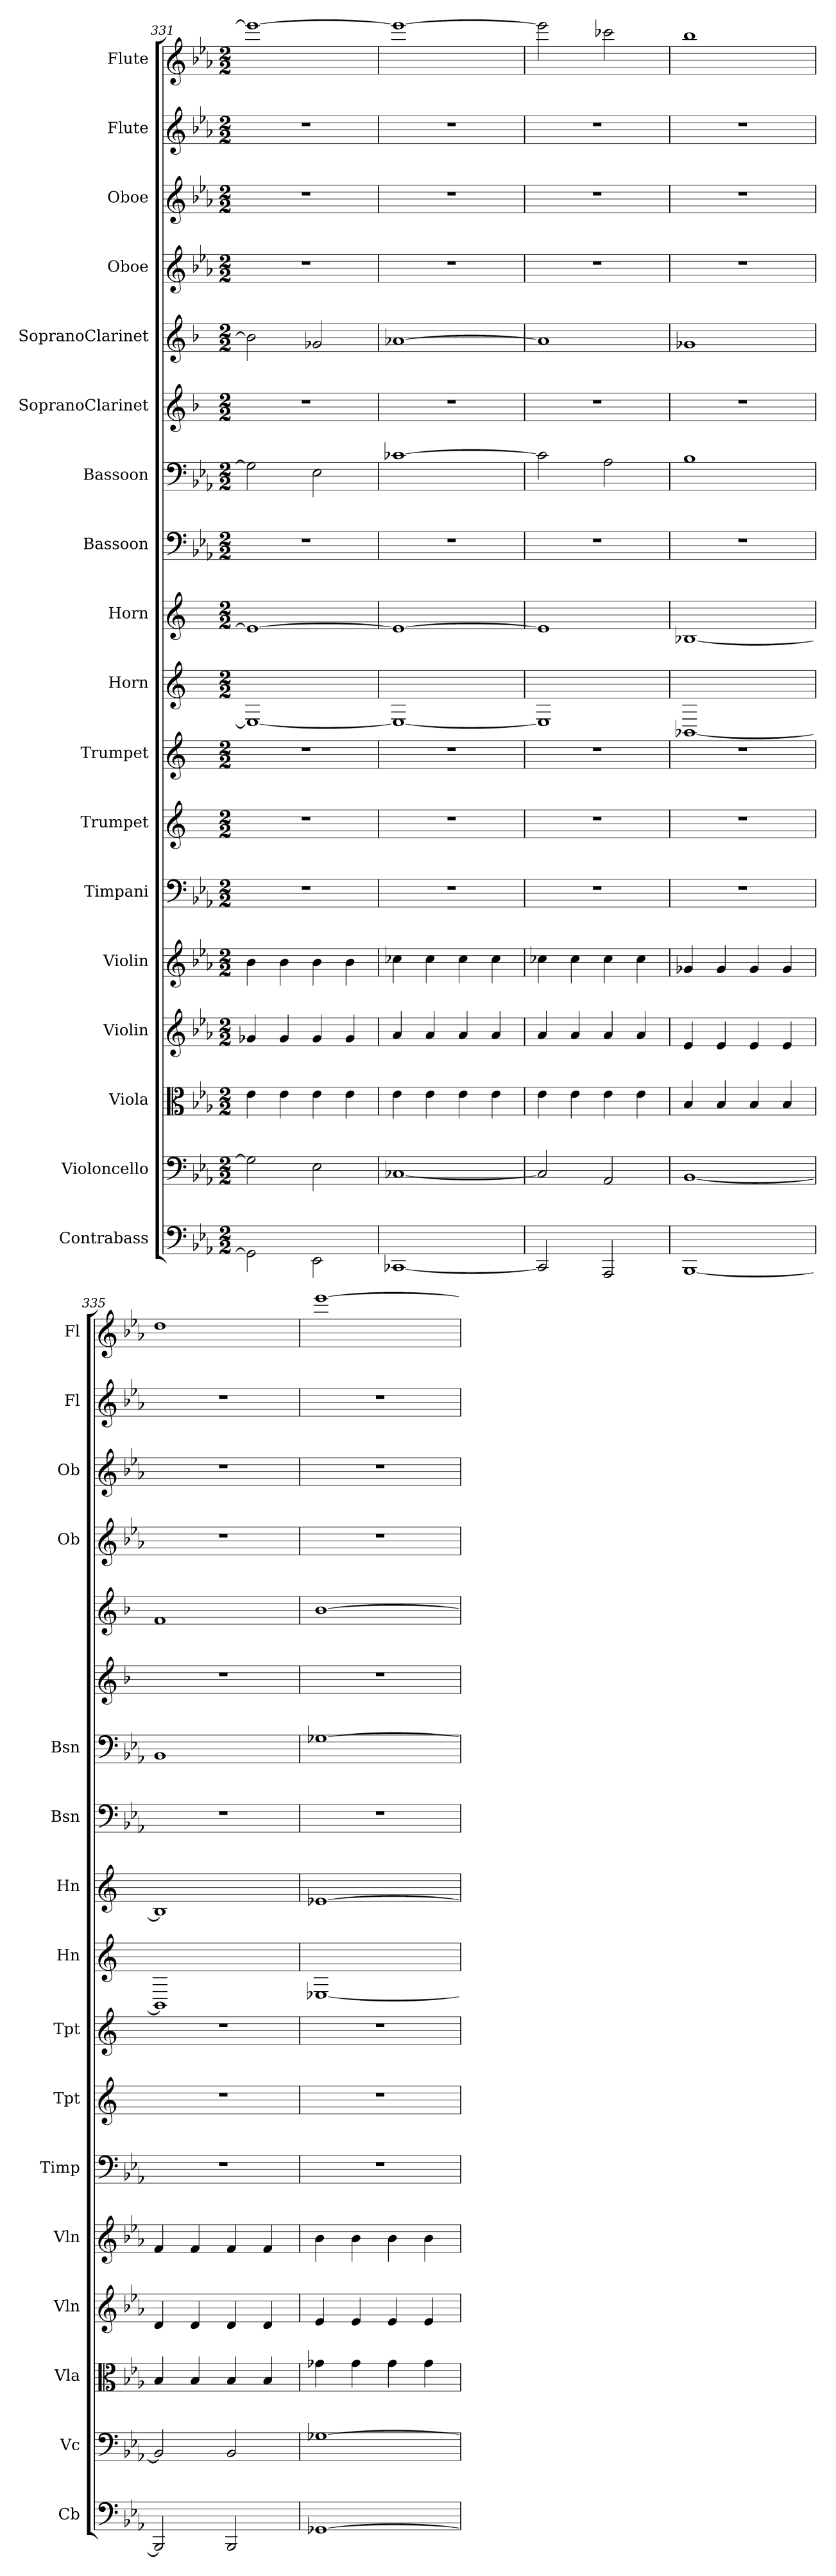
**kern	**kern	**kern	**kern	**kern	**kern	**kern	**kern	**kern	**kern	**kern	**kern	**kern	**kern	**kern	**kern	**kern	**kern
*part18	*part17	*part16	*part15	*part14	*part13	*part12	*part11	*part10	*part9	*part8	*part7	*part6	*part5	*part4	*part3	*part2	*part1
*staff18	*staff17	*staff16	*staff15	*staff14	*staff13	*staff12	*staff11	*staff10	*staff9	*staff8	*staff7	*staff6	*staff5	*staff4	*staff3	*staff2	*staff1
*I"Contrabass	*I"Violoncello	*I"Viola	*I"Violin	*I"Violin	*I"Timpani	*I"Trumpet	*I"Trumpet	*I"Horn	*I"Horn	*I"Bassoon	*I"Bassoon	*I"SopranoClarinet	*I"SopranoClarinet	*I"Oboe	*I"Oboe	*I"Flute	*I"Flute
*I'Cb	*I'Vc	*I'Vla	*I'Vln	*I'Vln	*I'Timp	*I'Tpt	*I'Tpt	*I'Hn	*I'Hn	*I'Bsn	*I'Bsn	*	*	*I'Ob	*I'Ob	*I'Fl	*I'Fl
*clefF4	*clefF4	*clefC3	*clefG2	*clefG2	*clefF4	*clefG2	*clefG2	*clefG2	*clefG2	*clefF4	*clefF4	*clefG2	*clefG2	*clefG2	*clefG2	*clefG2	*clefG2
*k[b-e-a-]	*k[b-e-a-]	*k[b-e-a-]	*k[b-e-a-]	*k[b-e-a-]	*k[b-e-a-]	*k[]	*k[]	*k[]	*k[]	*k[b-e-a-]	*k[b-e-a-]	*k[b-]	*k[b-]	*k[b-e-a-]	*k[b-e-a-]	*k[b-e-a-]	*k[b-e-a-]
*M2/2	*M2/2	*M2/2	*M2/2	*M2/2	*M2/2	*M2/2	*M2/2	*M2/2	*M2/2	*M2/2	*M2/2	*M2/2	*M2/2	*M2/2	*M2/2	*M2/2	*M2/2
=331	=331	=331	=331	=331	=331	=331	=331	=331	=331	=331	=331	=331	=331	=331	=331	=331	=331
2GG-\]	2G-\]	4e-\	4g-X/	4b-\	1r	1r	1r	1E-/_	1e-\_	1r	2G-\]	1r	2b-\]	1r	1r	1r	1eee-\_
.	.	4e-\	4g-/	4b-\	.	.	.	.	.	.	.	.	.	.	.	.	.
2EE-\	2E-\	4e-\	4g-/	4b-\	.	.	.	.	.	.	2E-\	.	2g-X/	.	.	.	.
.	.	4e-\	4g-/	4b-\	.	.	.	.	.	.	.	.	.	.	.	.	.
=332	=332	=332	=332	=332	=332	=332	=332	=332	=332	=332	=332	=332	=332	=332	=332	=332	=332
[1CC-X/	[1C-X/	4e-\	4a-/	4cc-X\	1r	1r	1r	1E-/_	1e-\_	1r	[1c-X\	1r	[1a-X\	1r	1r	1r	1eee-\_
.	.	4e-\	4a-/	4cc-\	.	.	.	.	.	.	.	.	.	.	.	.	.
.	.	4e-\	4a-/	4cc-\	.	.	.	.	.	.	.	.	.	.	.	.	.
.	.	4e-\	4a-/	4cc-\	.	.	.	.	.	.	.	.	.	.	.	.	.
=333	=333	=333	=333	=333	=333	=333	=333	=333	=333	=333	=333	=333	=333	=333	=333	=333	=333
2CC-/]	2C-/]	4e-\	4a-/	4cc-X\	1r	1r	1r	1E-/]	1e-\]	1r	2c-\]	1r	1a-\]	1r	1r	1r	2eee-\]
.	.	4e-\	4a-/	4cc-\	.	.	.	.	.	.	.	.	.	.	.	.	.
2AAA-/	2AA-/	4e-\	4a-/	4cc-\	.	.	.	.	.	.	2A-\	.	.	.	.	.	2ccc-X\
.	.	4e-\	4a-/	4cc-\	.	.	.	.	.	.	.	.	.	.	.	.	.
=334	=334	=334	=334	=334	=334	=334	=334	=334	=334	=334	=334	=334	=334	=334	=334	=334	=334
[1BBB-/	[1BB-/	4B-/	4e-/	4g-X/	1r	1r	1r	[1BB-X/	[1B-X/	1r	1B-\	1r	1g-X/	1r	1r	1r	1bb-\
.	.	4B-/	4e-/	4g-/	.	.	.	.	.	.	.	.	.	.	.	.	.
.	.	4B-/	4e-/	4g-/	.	.	.	.	.	.	.	.	.	.	.	.	.
.	.	4B-/	4e-/	4g-/	.	.	.	.	.	.	.	.	.	.	.	.	.
=335	=335	=335	=335	=335	=335	=335	=335	=335	=335	=335	=335	=335	=335	=335	=335	=335	=335
2BBB-/]	2BB-/]	4B-/	4d/	4f/	1r	1r	1r	1BB-/]	1B-/]	1r	1BB-/	1r	1f/	1r	1r	1r	1dd\
.	.	4B-/	4d/	4f/	.	.	.	.	.	.	.	.	.	.	.	.	.
2BBB-/	2BB-/	4B-/	4d/	4f/	.	.	.	.	.	.	.	.	.	.	.	.	.
.	.	4B-/	4d/	4f/	.	.	.	.	.	.	.	.	.	.	.	.	.
=336	=336	=336	=336	=336	=336	=336	=336	=336	=336	=336	=336	=336	=336	=336	=336	=336	=336
[1GG-X\	[1G-X\	4g-X\	4e-/	4b-\	1r	1r	1r	[1E-X/	[1e-X\	1r	[1G-X\	1r	[1b-\	1r	1r	1r	[1eee-\
.	.	4g-\	4e-/	4b-\	.	.	.	.	.	.	.	.	.	.	.	.	.
.	.	4g-\	4e-/	4b-\	.	.	.	.	.	.	.	.	.	.	.	.	.
.	.	4g-\	4e-/	4b-\	.	.	.	.	.	.	.	.	.	.	.	.	.
=	=	=	=	=	=	=	=	=	=	=	=	=	=	=	=	=	=
*-	*-	*-	*-	*-	*-	*-	*-	*-	*-	*-	*-	*-	*-	*-	*-	*-	*-
